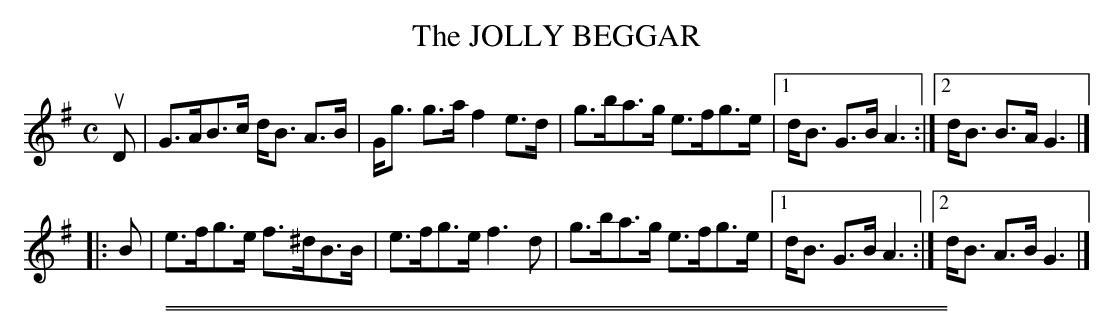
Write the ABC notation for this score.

X:1
T: The JOLLY BEGGAR
M: C
L: 1/8
K: G
uD |\
G>AB>c d<B A>B | G<g g>a f2 e>d |\
g>ba>g e>fg>e |[1 d<B G>B A3 :|[2 d<B B>A G3 |]
|: B |\
e>fg>e f>^dB>B | e>fg>e f3d |\
g>ba>g e>fg>e |[1 d<B G>B A3 :|[2 d<B A>B G3 |]
